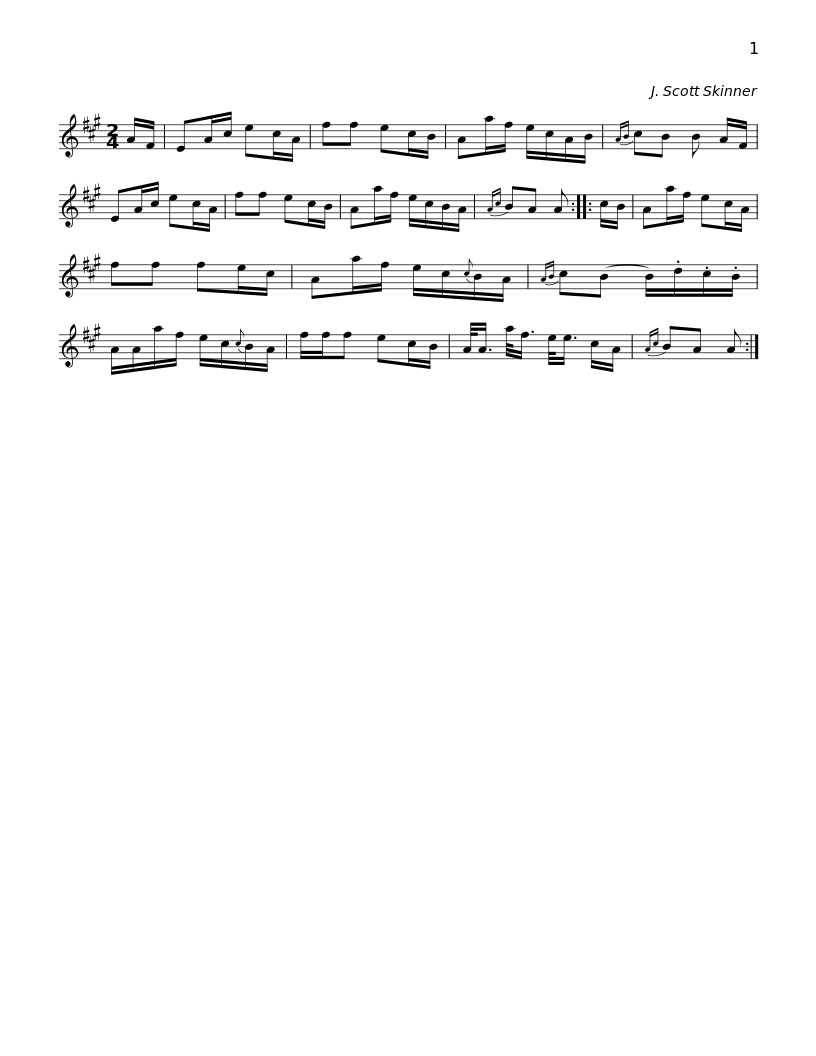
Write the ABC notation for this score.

X:1
L:1/8
M:2/4
I:linebreak $
K:A
V:1 treble
V:1
 A/F/ | EA/c/ ec/A/ | ff ec/B/ | Aa/f/ e/c/A/B/ |{AB} cB B A/F/ | %5
 EA/c/ ec/A/ | ff ec/B/ | Aa/f/ e/c/B/A/ |${Ac} BA A :: c/B/ | %10
 Aa/f/ ec/A/ | ff fe/c/ | Aa/f/ e/c/{c}B/A/ |{AB} c(B B/).d/.c/.B/ | A/A/a/f/ e/c/{c}B/A/ |$ %15
 f/f/f ec/B/ | A/<A/ a/<f/ e/<e/ c/A/ |{Ac} BA A :| %18
